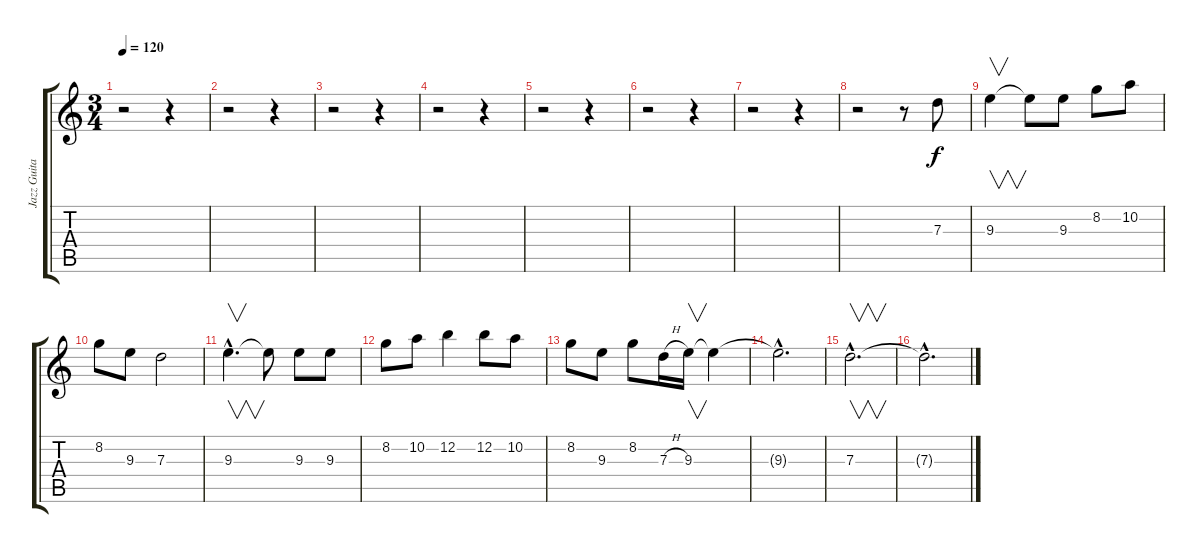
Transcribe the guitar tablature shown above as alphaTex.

\track ("Jazz Guitar (Solo)" "Jazz Guita") {instrument electricguitarjazz}
\staff {score tabs}
\tuning (E4 B3 G3 D3 A2 E2) {hide}
\ts (3 4)
\tempo 120
\clef g2
\ks c
r.2{dy f instrument electricguitarjazz} r.4 |
r.2 r.4 |
r.2 r.4 |
r.2 r.4 |
r.2 r.4 |
r.2 r.4 |
r.2 r.4 |
r.2 r.8 7.3.8 |
9.3.4{v} 9.3{t}.8 9.3.8 8.2.8 10.2.8 |
8.2.8 9.3.8 7.3.2 |
9.3{hac}.4{v d} 9.3{t}.8 9.3.8 9.3.8 |
8.2.8 10.2.8 12.2.4 12.2.8 10.2.8 |
8.2.8 9.3.8 8.2.8 7.3{h}.16 9.3.16{v} 9.3{t}.4 |
9.3{hac t}.2{d} |
7.3{hac}.2{v d} |
7.3{hac t}.2{d}
